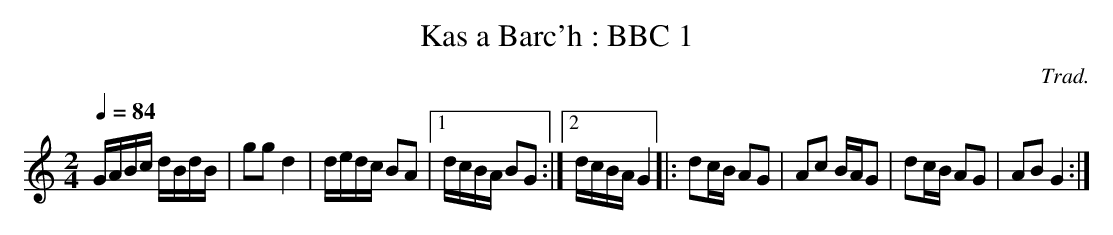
X:1
T:Kas a Barc'h : BBC 1
E:12
C:Trad.
Q:1/4=84
M:2/4
L:1/16
K:C
GABc dBdB | g2g2 d4 | dedc B2A2 |1 dcBA B2G2 :|2 \
dcBA G4 |: d2cB A2G2 | A2c2 BAG2 | d2cB A2G2 | A2B2 G4 :|
